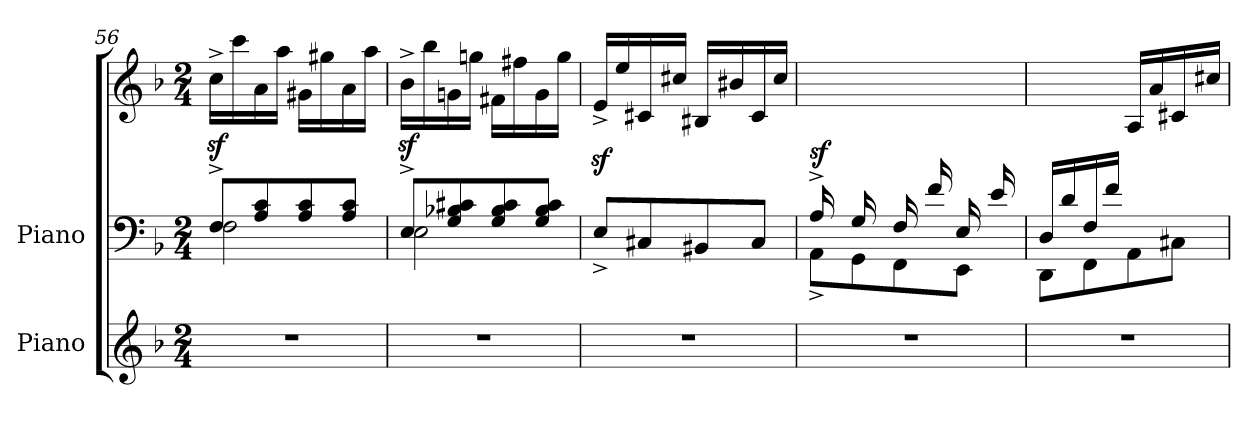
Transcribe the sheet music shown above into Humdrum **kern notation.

**kern	**kern	**kern	**dynam
*part2	*part1	*part1	*part1
*staff3	*staff2	*staff1	*staff1/2
*I"Piano	*I"Piano	*	*
*I'Pno.	*I'Pno	*	*
*clefG2	*clefF4	*clefG2	*
*k[b-]	*k[b-]	*k[b-]	*
*M2/4	*M2/4	*M2/4	*
=56	=56	=56	=56
*	*^	*	*
2r	8F^/L	2F\	16ccz<^\LL	.
.	.	.	16ccc\	.
.	8A/ 8c/	.	16a\	.
.	.	.	16aa\JJ	.
.	8A/ 8c/	.	16g#X\LL	.
.	.	.	16gg#X\	.
.	8A/ 8c/J	.	16a\	.
.	.	.	16aa\JJ	.
=57	=57	=57	=57	=57
2r	8E^/L	2E\	16b-z<^\LL	.
.	.	.	16bb-\	.
.	8G/ 8B-X/ 8c#X/	.	16gn\	.
.	.	.	16ggn\JJ	.
.	8G/ 8B-/ 8c#/	.	16f#X\LL	.
.	.	.	16ff#X\	.
.	8G/ 8B-/ 8c#/J	.	16g\	.
.	.	.	16gg\JJ	.
*	*v	*v	*	*
=58	=58	=58	=58
2r	8E^/L	16ez<^/LL	.
.	.	16ee/	.
.	8C#X/	16c#X/	.
.	.	16cc#X/JJ	.
.	8BB#X/	16B#X/LL	.
.	.	16b#X/	.
.	8C#/J	16c#/	.
.	.	16cc#/JJ	.
=59	=59	=59	=59
*	*^	*^	*
!	!	!	!	!	!LO:DY:a=2
2r	16A^/LL	8AA^\L	2ryy	16ryy	sf
.	16ryy	.	.	16a/	.
.	16G/	8GG\	.	16ryy	.
.	16ryy	.	.	16g/JJ	.
.	16F/LL	8FF\	.	4ryy	.
.	16f/	.	.	.	.
.	16E/	8EE\J	.	.	.
.	16e/JJ	.	.	.	.
*	*	*	*v	*v	*
!!LO:PB:g=z
=60	=60	=60	=60	=60
2r	16D/LL	8DD\L	4ryy	.
.	16d/	.	.	.
.	16F/	8FF\	.	.
.	16f/JJ	.	.	.
.	4ryy	8AA\	16A/LL	.
.	.	.	16a/	.
.	.	8C#X\J	16c#X/	.
.	.	.	16cc#X/JJ	.
*	*v	*v	*	*
=	=	=	=
*-	*-	*-	*-
